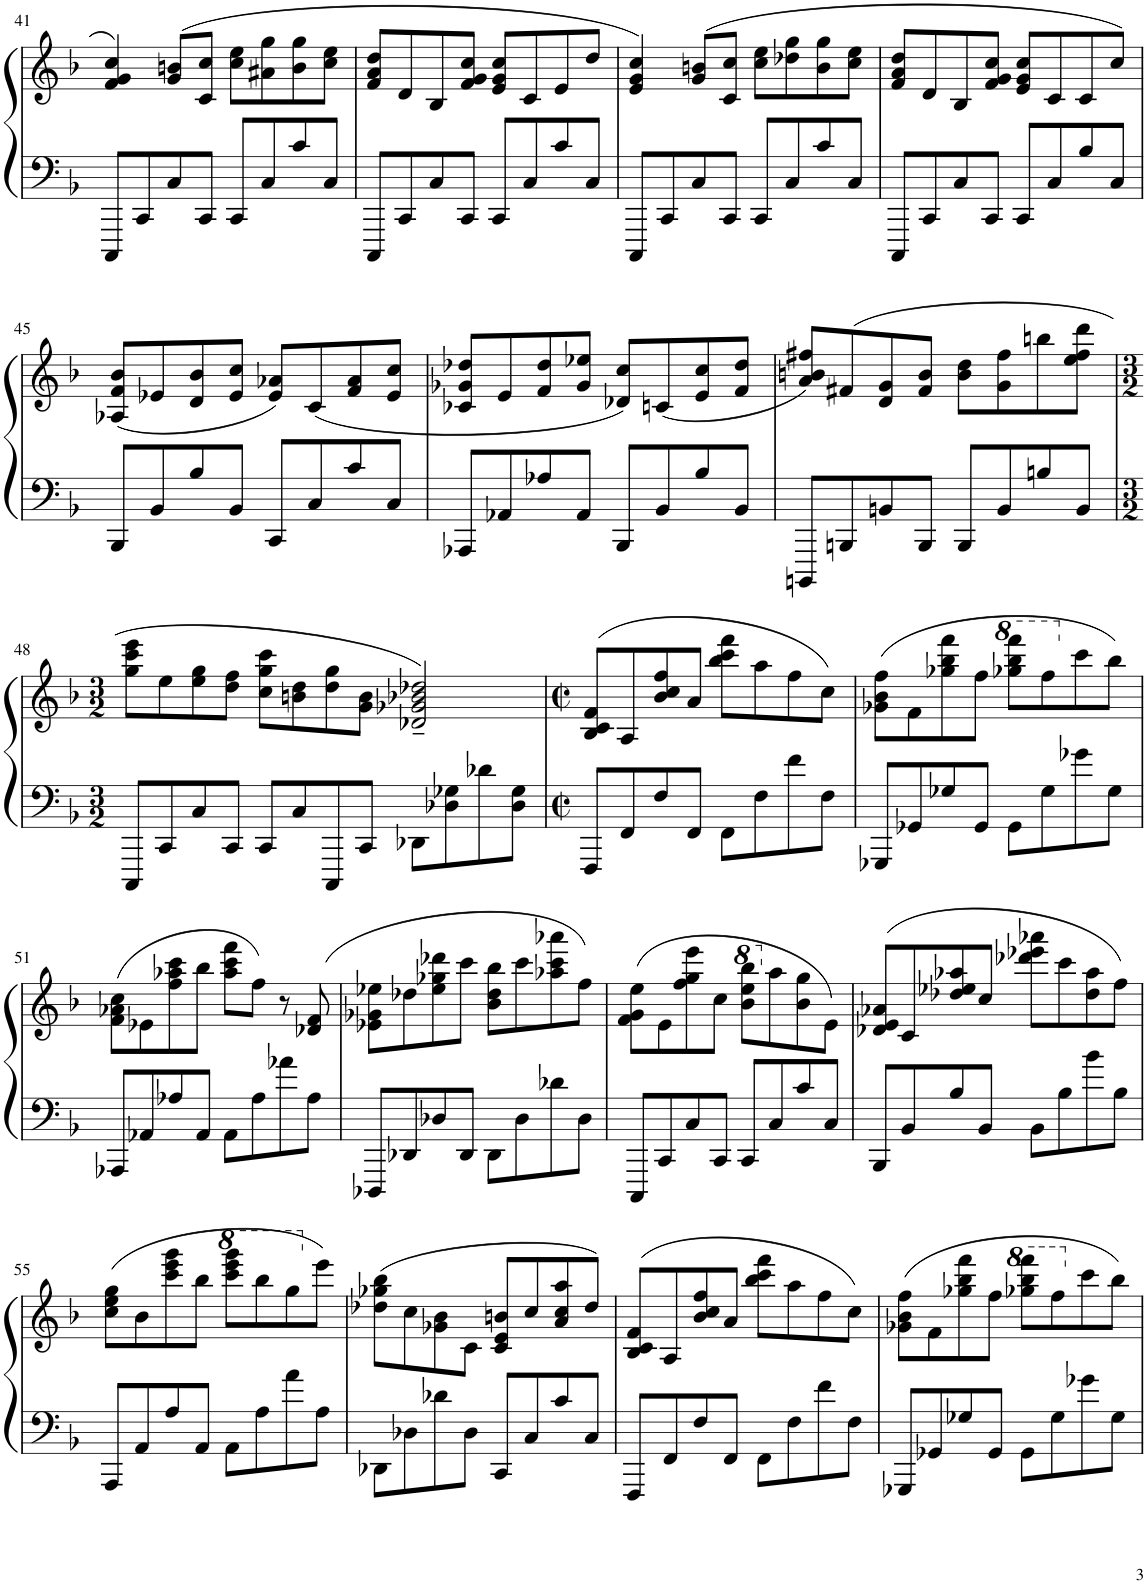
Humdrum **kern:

**kern	**kern
*part1	*part1
*staff2	*staff1
*I"Piano	*
*I'Pno.	*
!!LO:PB:g=z
*clefF4	*clefG2
*k[b-]	*k[b-]
*M2/2	*M2/2
*met(c|)	*met(c|)
=41	=41
8CCC/L	4f/ 4g/ 4cc/
8CC/	.
8C/	(8g/ 8bn/L
8CC/J	8c/ 8cc/J
8CC/L	8cc\ 8ee\L
8C/	8a#X\ 8gg\
8c/	8b\ 8gg\
8C/J	8cc\ 8ee\J
=42	=42
8CCC/L	8f/ 8a/ 8dd/L
8CC/	8d/
8C/	8B-/
8CC/J	8f/ 8g/ 8cc/J
8CC/L	8e/ 8g/ 8cc/L
8C/	8c/
8c/	8e/
8C/J	8dd/J
=43	=43
8CCC/L	4e/ 4g/ 4cc/)
8CC/	.
8C/	(8g/ 8bn/L
8CC/J	8c/ 8cc/J
8CC/L	8cc\ 8ee\L
8C/	8dd-X\ 8gg\
8c/	8b\ 8gg\
8C/J	8cc\ 8ee\J
=44	=44
8CCC/L	8f/ 8a/ 8dd/L
8CC/	8d/
8C/	8B-/
8CC/J	8f/ 8g/ 8cc/J
8CC/L	8e/ 8g/ 8cc/L
8C/	8c/
8B-/	8c/
8C/J	8cc/J)
!!LO:LB:g=z
=45	=45
8BBB-/L	(8A-X/ 8f/ 8b-/L
8BB-/	8e-X/
8B-/	8d/ 8b-/
8BB-/J	8e-/ 8cc/J
8CC/L	8e-/ 8a-X/L)
8C/	(8c/
8c/	8f/ 8a-/
8C/J	8e-/ 8cc/J
=46	=46
8AAA-X/L	8c-X/ 8g-X/ 8dd-X/L
8AA-X/	8e/
8A-X/	8f/ 8dd-/
8AA-/J	8g-/ 8ee-X/J
8BBB-/L	8d-X/ 8cc/L)
8BB-/	(8cn/
8B-/	8e/ 8cc/
8BB-/J	8f/ 8dd-/J
=47	=47
8BBBBn/L	8a/ 8bn/ 8ff#X/L)
8BBBn/	(8f#X/
8BBn/	8d/ 8g/
8BBB/J	8f#/ 8b/J
8BBB/L	8b\ 8dd\L
8BB/	8g\ 8ff#\
8Bn/	8bbn\
8BB/J	8ee\ 8ff#\ 8ddd\J
!!LO:LB:g=z
=48	=48
*M3/2	*M3/2
8CCC/L	8gg\ 8ccc\ 8eee\L
8CC/	8ee\
8C/	8ee\ 8gg\
8CC/J	8dd\ 8ff\J
8CC/L	8cc\ 8gg\ 8ccc\L
8C/	8bn\ 8dd\
8CCC/	8dd\ 8gg\
8CC/J	8g\ 8b\J
8DD-X\L	2d-X/~ 2g-X/~ 2b-X/~ 2dd-X/~)
8D-X\ 8G-X\	.
8d-X\	.
8D-\ 8G-\J	.
=49	=49
*M2/2	*M2/2
*met(c|)	*met(c|)
8FFF/L	(8B-/ 8c/ 8f/L
8FF/	8A/
8F/	8b-/ 8cc/ 8ff/
8FF/J	8a/J
8FF\L	8bb-\ 8ccc\ 8fff\L
8F\	8aa\
8f\	8ff\
8F\J	8cc\J)
=50	=50
8GGG-X/L	(8g-X\ 8b-\ 8ff\L
8GG-X/	8f\
8G-X/	8gg-X\ 8bb-\ 8fff\
8GG-/J	8ff\J
*	*8va
8GG-\L	8ggg-X\ 8bbb-\ 8ffff\L
8G-\	8fff\
*	*X8va
8g-X\	8ccc\
8G-\J	8bb-\J)
!!LO:LB:g=z
=51	=51
8AAA-X/L	(8f\ 8a-X\ 8cc\L
8AA-X/	8e-X\
8A-X/	8ff\ 8aa-X\ 8ccc\
8AA-/J	8bb-\J
8AA-\L	8aa-\ 8ccc\ 8fff\L
8A-\	8ff\J)
8a-X\	8r
8A-\J	(>8d-X/ 8f/
=52	=52
8DDD-X/L	8e-X\ 8g-X\ 8ee-X\L
8DD-X/	8dd-X\
8D-X/	8ee-\ 8gg-X\ 8ddd-X\
8DD-/J	8ccc\J
8DD-\L	8b-\ 8dd-\ 8bb-\L
8D-\	8ccc\
8d-X\	8aa-X\ 8ccc\ 8aaa-X\
8D-\J	8ff\J)
=53	=53
8CCC/L	(8f\ 8g\ 8ee\L
8CC/	8e\
8C/	8ff\ 8gg\ 8eee\
8CC/J	8cc\J
*	*8va
8CC/L	8bb-\ 8eee\ 8bbb-\L
*	*X8va
8C/	8aa\
8c/	8b-\ 8gg\
8C/J	8e\J)
=54	=54
8BBB-/L	(8d-X/ 8e/ 8a-X/L
8BB-/	8c/
8B-/	8dd-X/ 8ee-X/ 8aa-X/
8BB-/J	8cc/J
8BB-\L	8ddd-X\ 8eee-X\ 8aaa-X\L
8B-\	8ccc\
8b-\	8dd-\ 8aa-\
8B-\J	8ff\J)
!!LO:LB:g=z
=55	=55
8AAA/L	(8cc\ 8ee\ 8gg\L
8AA/	8b-\
8A/	8ccc\ 8eee\ 8ggg\
8AA/J	8bb-\J
*	*8va
8AA\L	8cccc\ 8eeee\ 8gggg\L
8A\	8bbb-\
8a\	8ggg\
*	*X8va
8A\J	8eee\J)
=56	=56
8DD-X\L	(8dd-X\ 8gg-X\ 8bb-\L
8D-X\	8cc\
8d-X\	8g-X\ 8b-\
8D-\J	8c\J
8CC/L	8c/ 8e/ 8bn/L
8C/	8cc/
8c/	8a/ 8cc/ 8aa/
8C/J	8dd-/J)
=57	=57
8FFF/L	(8B-/ 8c/ 8f/L
8FF/	8A/
8F/	8b-/ 8cc/ 8ff/
8FF/J	8a/J
8FF\L	8bb-\ 8ccc\ 8fff\L
8F\	8aa\
8f\	8ff\
8F\J	8cc\J)
=58	=58
8GGG-X/L	(8g-X\ 8b-\ 8ff\L
8GG-X/	8f\
8G-X/	8gg-X\ 8bb-\ 8fff\
8GG-/J	8ff\J
*	*8va
8GG-\L	8ggg-X\ 8bbb-\ 8ffff\L
8G-\	8fff\
*	*X8va
8g-X\	8ccc\
8G-\J	8bb-\J)
=	=
*-	*-
